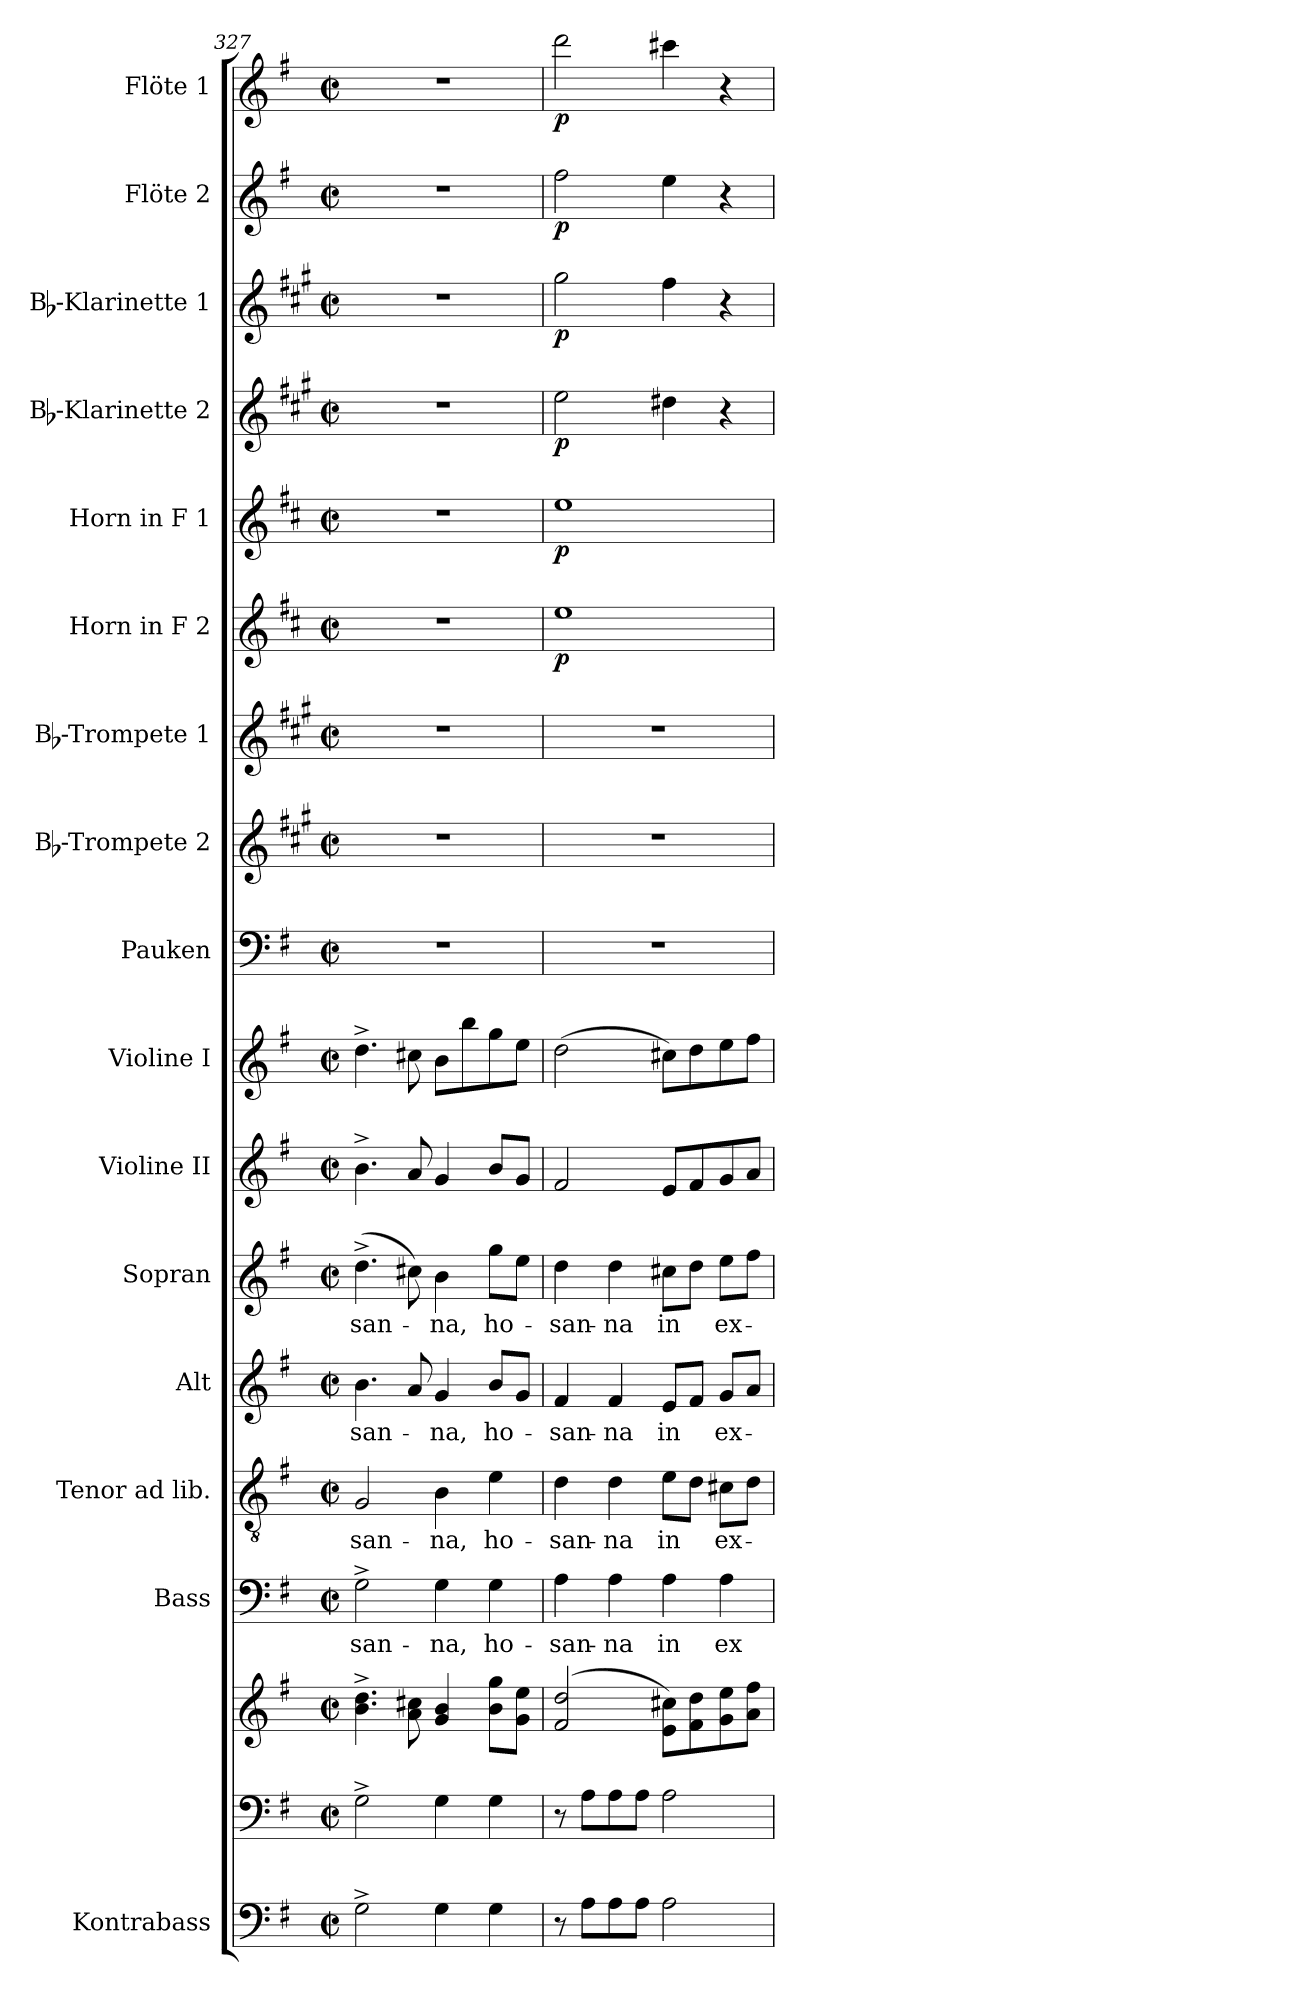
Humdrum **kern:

**kern	**kern	**kern	**kern	**text	**kern	**text	**kern	**text	**kern	**text	**kern	**kern	**kern	**kern	**kern	**kern	**dynam	**kern	**dynam	**kern	**dynam	**kern	**dynam	**kern	**dynam	**kern	**dynam
*part17	*part16	*part16	*part15	*part15	*part14	*part14	*part13	*part13	*part12	*part12	*part11	*part10	*part9	*part8	*part7	*part6	*part6	*part5	*part5	*part4	*part4	*part3	*part3	*part2	*part2	*part1	*part1
*staff18	*staff17	*staff16	*staff15	*staff15	*staff14	*staff14	*staff13	*staff13	*staff12	*staff12	*staff11	*staff10	*staff9	*staff8	*staff7	*staff6	*staff6	*staff5	*staff5	*staff4	*staff4	*staff3	*staff3	*staff2	*staff2	*staff1	*staff1
*I"Kontrabass	*	*	*I"Bass	*	*I"Tenor ad lib.	*	*I"Alt	*	*I"Sopran	*	*I"Violine II	*I"Violine I	*I"Pauken	*I"Bb-Trompete 2	*I"Bb-Trompete 1	*I"Horn in F 2	*	*I"Horn in F 1	*	*I"Bb-Klarinette 2	*	*I"Bb-Klarinette 1	*	*I"Flöte 2	*	*I"Flöte 1	*
*I'Kb.	*	*	*I'B.	*	*I'T.	*	*I'A.	*	*I'S.	*	*I'Vl. II	*I'Vl. I	*I'Pk.	*I'Bb Trp. 2	*I'Bb Trp. 1	*	*	*	*	*I'Bb Kl. 2	*	*I'Bb Kl. 1	*	*I'Fl. 2	*	*I'Fl. 1	*
*clefF4	*clefF4	*clefG2	*clefF4	*	*clefGv2	*	*clefG2	*	*clefG2	*	*clefG2	*clefG2	*clefF4	*clefG2	*clefG2	*clefG2	*	*clefG2	*	*clefG2	*	*clefG2	*	*clefG2	*	*clefG2	*
*ITrd7c12	*	*	*	*	*	*	*	*	*	*	*	*	*	*ITrd1c2	*ITrd1c2	*ITrd4c7	*	*ITrd4c7	*	*ITrd1c2	*	*ITrd1c2	*	*	*	*	*
*k[f#]	*k[f#]	*k[f#]	*k[f#]	*	*k[f#]	*	*k[f#]	*	*k[f#]	*	*k[f#]	*k[f#]	*k[f#]	*k[f#]	*k[f#]	*k[f#]	*	*k[f#]	*	*k[f#]	*	*k[f#]	*	*k[f#]	*	*k[f#]	*
*G:	*G:	*G:	*G:	*	*G:	*	*G:	*	*G:	*	*G:	*G:	*G:	*G:	*G:	*G:	*	*G:	*	*G:	*	*G:	*	*G:	*	*G:	*
*M2/2	*M2/2	*M2/2	*M2/2	*	*M2/2	*	*M2/2	*	*M2/2	*	*M2/2	*M2/2	*M2/2	*M2/2	*M2/2	*M2/2	*	*M2/2	*	*M2/2	*	*M2/2	*	*M2/2	*	*M2/2	*
*met(c|)	*met(c|)	*met(c|)	*met(c|)	*	*met(c|)	*	*met(c|)	*	*met(c|)	*	*met(c|)	*met(c|)	*met(c|)	*met(c|)	*met(c|)	*met(c|)	*	*met(c|)	*	*met(c|)	*	*met(c|)	*	*met(c|)	*	*met(c|)	*
=327	=327	=327	=327	=327	=327	=327	=327	=327	=327	=327	=327	=327	=327	=327	=327	=327	=327	=327	=327	=327	=327	=327	=327	=327	=327	=327	=327
!	!	!	!	!LO:LY:b	!	!LO:LY:b	!	!LO:LY:b	!	!LO:LY:b	!	!	!	!	!	!	!	!	!	!	!	!	!	!	!	!	!
2GG^>\	2G^>\	4.b\^> 4.dd\^>	2G^>\	-san-	2G/	-san-	4.b\	-san-	(>4.dd^>\	-san-	4.b^>\	4.dd^>\	1r	1r	1r	1r	.	1r	.	1r	.	1r	.	1r	.	1r	.
.	.	8a\ 8cc#X\	.	.	.	.	8a/	.	8cc#X\)	.	8a/	8cc#X\	.	.	.	.	.	.	.	.	.	.	.	.	.	.	.
!	!	!	!	!LO:LY:b	!	!LO:LY:b	!	!LO:LY:b	!	!LO:LY:b	!	!	!	!	!	!	!	!	!	!	!	!	!	!	!	!	!
4GG\	4G\	4g/ 4b/	4G\	-na,	4B\	-na,	4g/	-na,	4b\	-na,	4g/	8b\L	.	.	.	.	.	.	.	.	.	.	.	.	.	.	.
.	.	.	.	.	.	.	.	.	.	.	.	8bb\	.	.	.	.	.	.	.	.	.	.	.	.	.	.	.
!	!	!	!	!LO:LY:b	!	!LO:LY:b	!	!LO:LY:b	!	!LO:LY:b	!	!	!	!	!	!	!	!	!	!	!	!	!	!	!	!	!
4GG\	4G\	8b\ 8gg\L	4G\	ho-	4e\	ho-	8b/L	ho-	8gg\L	ho-	8b/L	8gg\	.	.	.	.	.	.	.	.	.	.	.	.	.	.	.
.	.	8g\ 8ee\J	.	.	.	.	8g/J	.	8ee\J	.	8g/J	8ee\J	.	.	.	.	.	.	.	.	.	.	.	.	.	.	.
=328	=328	=328	=328	=328	=328	=328	=328	=328	=328	=328	=328	=328	=328	=328	=328	=328	=328	=328	=328	=328	=328	=328	=328	=328	=328	=328	=328
!	!	!	!	!LO:LY:b	!	!LO:LY:b	!	!LO:LY:b	!	!LO:LY:b	!	!	!	!	!	!	!LO:DY:b	!	!LO:DY:b	!	!LO:DY:b	!	!LO:DY:b	!	!LO:DY:b	!	!LO:DY:b
8r	8r	(2f#/ 2dd/	4A\	-san-	4d\	-san-	4f#/	-san-	4dd\	-san-	2f#/	(>2dd\	1r	1r	1r	1a	p	1a	p	2dd\	p	2ff#\	p	2ff#\	p	2ddd\	p
8AA\L	8A\L	.	.	.	.	.	.	.	.	.	.	.	.	.	.	.	.	.	.	.	.	.	.	.	.	.	.
!	!	!	!	!LO:LY:b	!	!LO:LY:b	!	!LO:LY:b	!	!LO:LY:b	!	!	!	!	!	!	!	!	!	!	!	!	!	!	!	!	!
8AA\	8A\	.	4A\	-na	4d\	-na	4f#/	-na	4dd\	-na	.	.	.	.	.	.	.	.	.	.	.	.	.	.	.	.	.
8AA\J	8A\J	.	.	.	.	.	.	.	.	.	.	.	.	.	.	.	.	.	.	.	.	.	.	.	.	.	.
!	!	!	!	!LO:LY:b	!	!LO:LY:b	!	!LO:LY:b	!	!LO:LY:b	!	!	!	!	!	!	!	!	!	!	!	!	!	!	!	!	!
2AA\	2A\	8e\ 8cc#X\L)	4A\	in	8e\L	in	8e/L	in	8cc#X\L	in	8e/L	8cc#X\L)	.	.	.	.	.	.	.	4cc#X\	.	4ee\	.	4ee\	.	4ccc#X\	.
.	.	8f#\ 8dd\	.	.	8d\J	.	8f#/J	.	8dd\J	.	8f#/	8dd\	.	.	.	.	.	.	.	.	.	.	.	.	.	.	.
!	!	!	!	!LO:LY:b	!	!LO:LY:b	!	!LO:LY:b	!	!LO:LY:b	!	!	!	!	!	!	!	!	!	!	!	!	!	!	!	!	!
.	.	8g\ 8ee\	4A\	ex-	8c#X\L	ex-	8g/L	ex-	8ee\L	ex-	8g/	8ee\	.	.	.	.	.	.	.	4r	.	4r	.	4r	.	4r	.
.	.	8a\ 8ff#\J	.	.	8d\J	.	8a/J	.	8ff#\J	.	8a/J	8ff#\J	.	.	.	.	.	.	.	.	.	.	.	.	.	.	.
=	=	=	=	=	=	=	=	=	=	=	=	=	=	=	=	=	=	=	=	=	=	=	=	=	=	=	=
*-	*-	*-	*-	*-	*-	*-	*-	*-	*-	*-	*-	*-	*-	*-	*-	*-	*-	*-	*-	*-	*-	*-	*-	*-	*-	*-	*-
